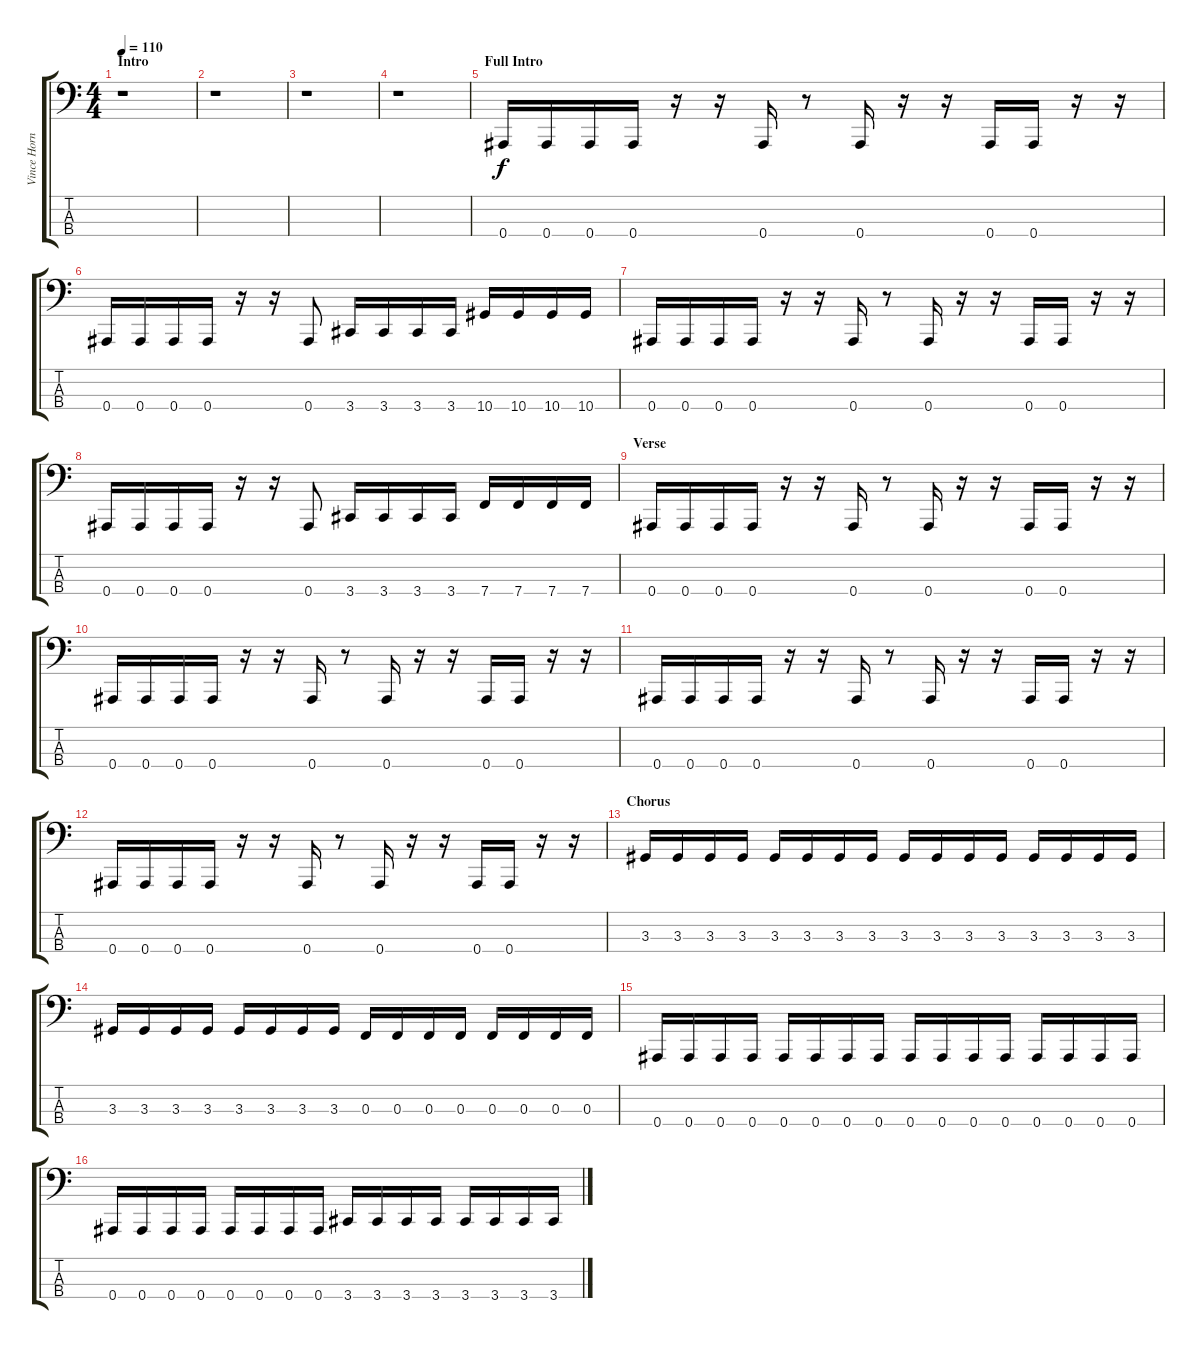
\track ("Vince Hornsby" "Vince Horn") {instrument electricbasspick}
\staff {score tabs}
\tuning (Eb2 Bb1 F1 Bb0) {hide}
\ts (4 4)
\section ("" "Intro")
\tempo 110
\clef f4
\ks c
r.1{dy f instrument electricbasspick} |
r.1 |
r.1 |
r.1 |
\section ("" "Full Intro")
0.4.16 0.4.16 0.4.16 0.4.16 r.16 r.16 0.4.16 r.8 0.4.16 r.16 r.16 0.4.16 0.4.16 r.16 r.16 |
0.4.16 0.4.16 0.4.16 0.4.16 r.16 r.16 0.4.8 3.4.16 3.4.16 3.4.16 3.4.16 10.4.16 10.4.16 10.4.16 10.4.16 |
0.4.16 0.4.16 0.4.16 0.4.16 r.16 r.16 0.4.16 r.8 0.4.16 r.16 r.16 0.4.16 0.4.16 r.16 r.16 |
0.4.16 0.4.16 0.4.16 0.4.16 r.16 r.16 0.4.8 3.4.16 3.4.16 3.4.16 3.4.16 7.4.16 7.4.16 7.4.16 7.4.16 |
\section ("" "Verse")
0.4.16 0.4.16 0.4.16 0.4.16 r.16 r.16 0.4.16 r.8 0.4.16 r.16 r.16 0.4.16 0.4.16 r.16 r.16 |
0.4.16 0.4.16 0.4.16 0.4.16 r.16 r.16 0.4.16 r.8 0.4.16 r.16 r.16 0.4.16 0.4.16 r.16 r.16 |
0.4.16 0.4.16 0.4.16 0.4.16 r.16 r.16 0.4.16 r.8 0.4.16 r.16 r.16 0.4.16 0.4.16 r.16 r.16 |
0.4.16 0.4.16 0.4.16 0.4.16 r.16 r.16 0.4.16 r.8 0.4.16 r.16 r.16 0.4.16 0.4.16 r.16 r.16 |
\section ("" "Chorus")
3.3.16 3.3.16 3.3.16 3.3.16 3.3.16 3.3.16 3.3.16 3.3.16 3.3.16 3.3.16 3.3.16 3.3.16 3.3.16 3.3.16 3.3.16 3.3.16 |
3.3.16 3.3.16 3.3.16 3.3.16 3.3.16 3.3.16 3.3.16 3.3.16 0.3.16 0.3.16 0.3.16 0.3.16 0.3.16 0.3.16 0.3.16 0.3.16 |
0.4.16 0.4.16 0.4.16 0.4.16 0.4.16 0.4.16 0.4.16 0.4.16 0.4.16 0.4.16 0.4.16 0.4.16 0.4.16 0.4.16 0.4.16 0.4.16 |
0.4.16 0.4.16 0.4.16 0.4.16 0.4.16 0.4.16 0.4.16 0.4.16 3.4.16 3.4.16 3.4.16 3.4.16 3.4.16 3.4.16 3.4.16 3.4.16
